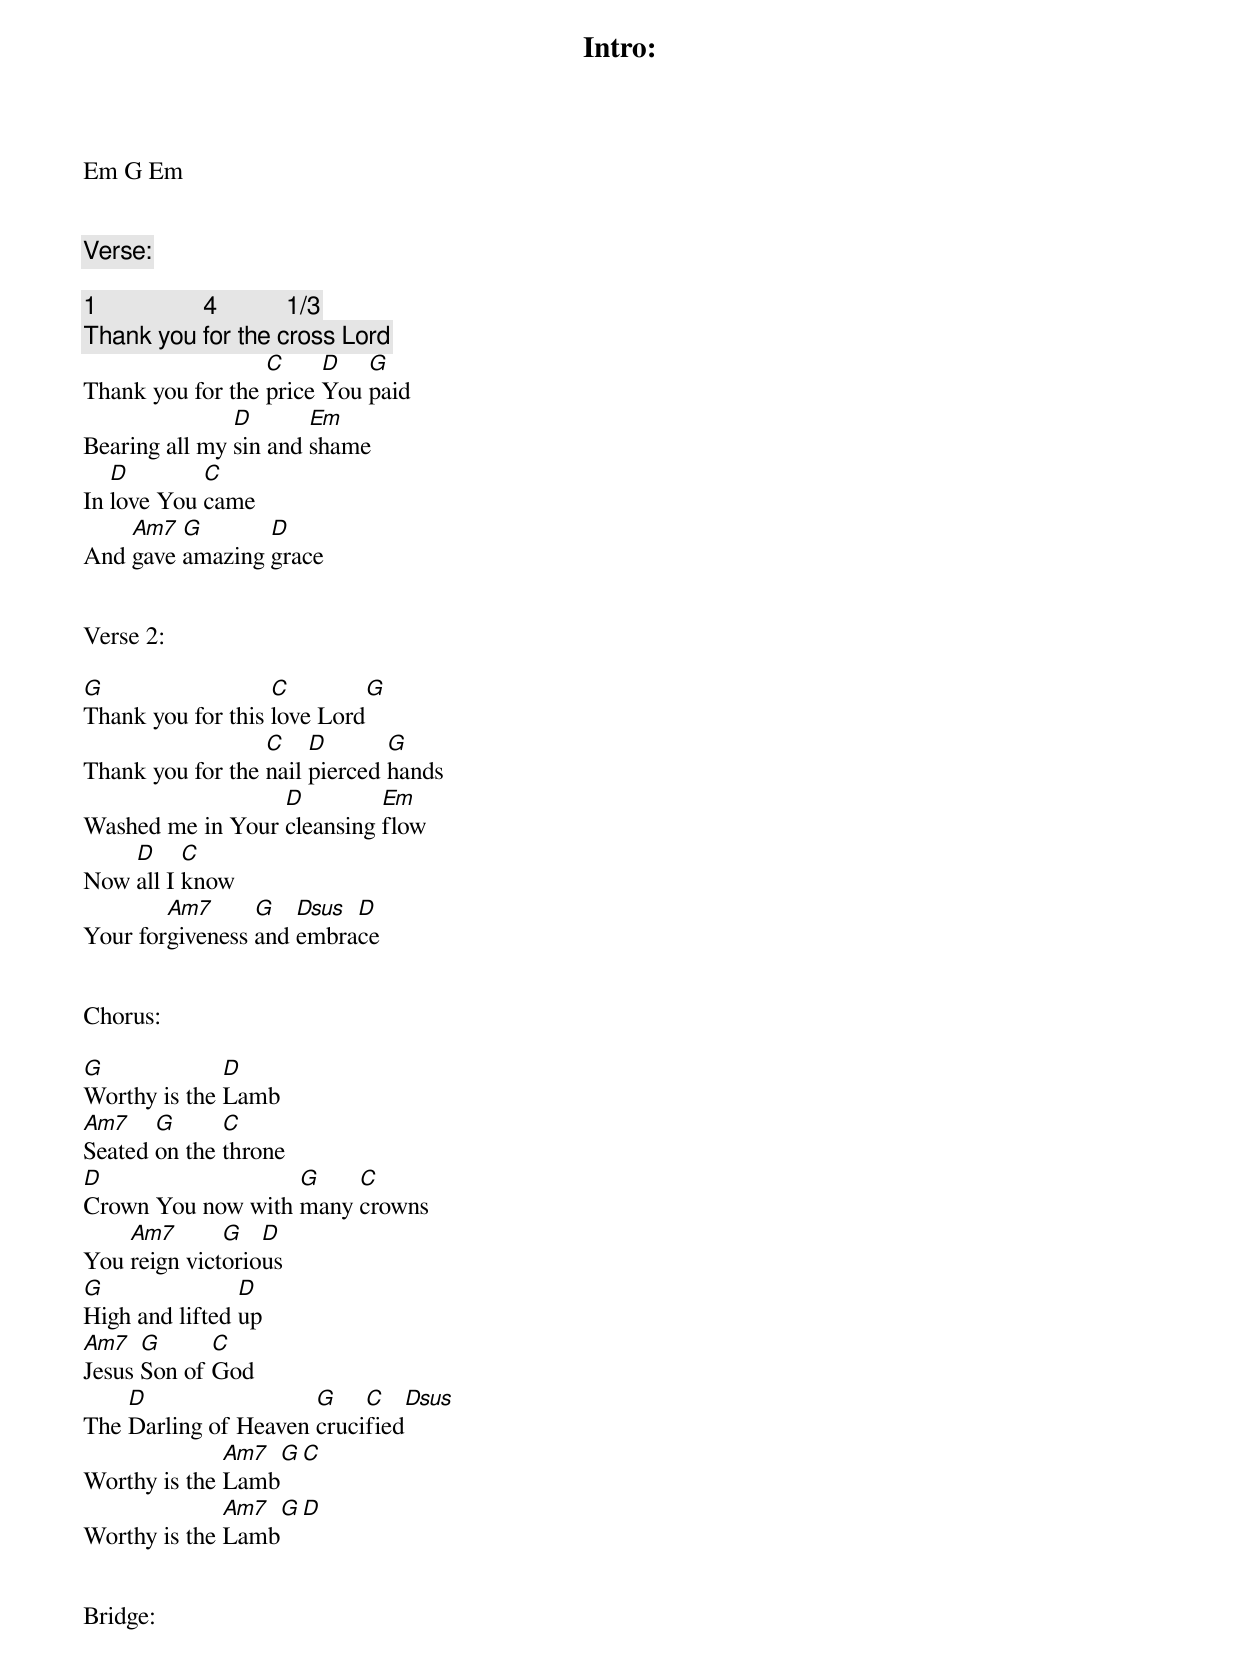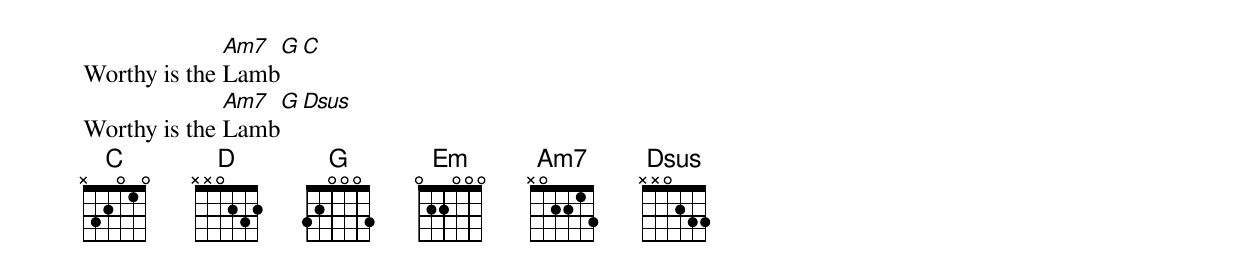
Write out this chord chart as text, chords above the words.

Intro:

Em G Em


Verse:

1                 4           1/3
Thank you for the cross Lord
                  C     D   G
Thank you for the price You paid
               D       Em
Bearing all my sin and shame
   D        C
In love You came
    Am7  G       D
And gave amazing grace


Verse 2:

G                  C          G
Thank you for this love Lord
                  C    D       G
Thank you for the nail pierced hands
                  D         Em
Washed me in Your cleansing flow
    D     C
Now all I know
        Am7      G   Dsus D
Your forgiveness and embrace


Chorus:

G             D
Worthy is the Lamb
Am7    G      C
Seated on the throne
D                  G    C
Crown You now with many crowns
    Am7       G   D
You reign victorious
G               D
High and lifted up
Am7   G      C
Jesus Son of God
    D                 G    C     Dsus
The Darling of Heaven crucified
              Am7  G  C
Worthy is the Lamb
              Am7  G  D
Worthy is the Lamb


Bridge:

              Am7  G  C
Worthy is the Lamb
              Am7  G  Dsus
Worthy is the Lamb
